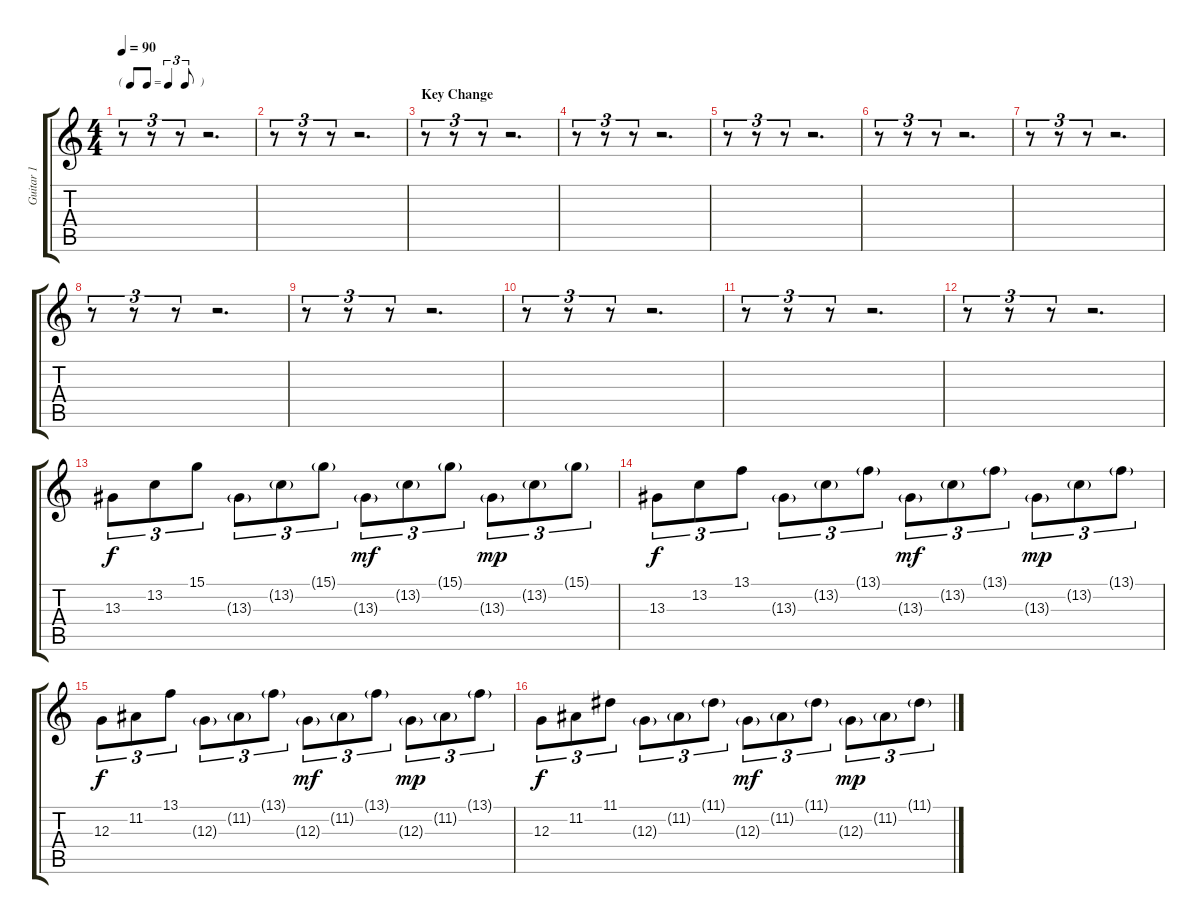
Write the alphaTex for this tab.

\track ("Guitar 1" "Guitar 1") {instrument harpsichord}
\staff {score tabs}
\tuning (E4 B3 G3 D3 A2 E2) {hide}
\ts (4 4)
\tf triplet8th
\tempo 90
\clef g2
\ks c
r.8{tu (3 2) dy mp} r.8{tu (3 2)} r.8{tu (3 2)} r.2{d} |
r.8{tu (3 2)} r.8{tu (3 2)} r.8{tu (3 2)} r.2{d} |
\section ("" "Key Change")
r.8{tu (3 2)} r.8{tu (3 2)} r.8{tu (3 2)} r.2{d} |
r.8{tu (3 2)} r.8{tu (3 2)} r.8{tu (3 2)} r.2{d} |
r.8{tu (3 2)} r.8{tu (3 2)} r.8{tu (3 2)} r.2{d} |
r.8{tu (3 2)} r.8{tu (3 2)} r.8{tu (3 2)} r.2{d} |
r.8{tu (3 2)} r.8{tu (3 2)} r.8{tu (3 2)} r.2{d} |
r.8{tu (3 2)} r.8{tu (3 2)} r.8{tu (3 2)} r.2{d} |
r.8{tu (3 2)} r.8{tu (3 2)} r.8{tu (3 2)} r.2{d} |
r.8{tu (3 2)} r.8{tu (3 2)} r.8{tu (3 2)} r.2{d} |
r.8{tu (3 2)} r.8{tu (3 2)} r.8{tu (3 2)} r.2{d} |
r.8{tu (3 2)} r.8{tu (3 2)} r.8{tu (3 2)} r.2{d} |
13.3.8{tu (3 2) dy f} 13.2.8{tu (3 2)} 15.1.8{tu (3 2)} 13.3{g}.8{tu (3 2)} 13.2{g}.8{tu (3 2)} 15.1{g}.8{tu (3 2)} 13.3{g}.8{tu (3 2) dy mf} 13.2{g}.8{tu (3 2)} 15.1{g}.8{tu (3 2)} 13.3{g}.8{tu (3 2) dy mp} 13.2{g}.8{tu (3 2)} 15.1{g}.8{tu (3 2)} |
13.3.8{tu (3 2) dy f} 13.2.8{tu (3 2)} 13.1.8{tu (3 2)} 13.3{g}.8{tu (3 2)} 13.2{g}.8{tu (3 2)} 13.1{g}.8{tu (3 2)} 13.3{g}.8{tu (3 2) dy mf} 13.2{g}.8{tu (3 2)} 13.1{g}.8{tu (3 2)} 13.3{g}.8{tu (3 2) dy mp} 13.2{g}.8{tu (3 2)} 13.1{g}.8{tu (3 2)} |
12.3.8{tu (3 2) dy f} 11.2.8{tu (3 2)} 13.1.8{tu (3 2)} 12.3{g}.8{tu (3 2)} 11.2{g}.8{tu (3 2)} 13.1{g}.8{tu (3 2)} 12.3{g}.8{tu (3 2) dy mf} 11.2{g}.8{tu (3 2)} 13.1{g}.8{tu (3 2)} 12.3{g}.8{tu (3 2) dy mp} 11.2{g}.8{tu (3 2)} 13.1{g}.8{tu (3 2)} |
12.3.8{tu (3 2) dy f} 11.2.8{tu (3 2)} 11.1.8{tu (3 2)} 12.3{g}.8{tu (3 2)} 11.2{g}.8{tu (3 2)} 11.1{g}.8{tu (3 2)} 12.3{g}.8{tu (3 2) dy mf} 11.2{g}.8{tu (3 2)} 11.1{g}.8{tu (3 2)} 12.3{g}.8{tu (3 2) dy mp} 11.2{g}.8{tu (3 2)} 11.1{g}.8{tu (3 2)}
